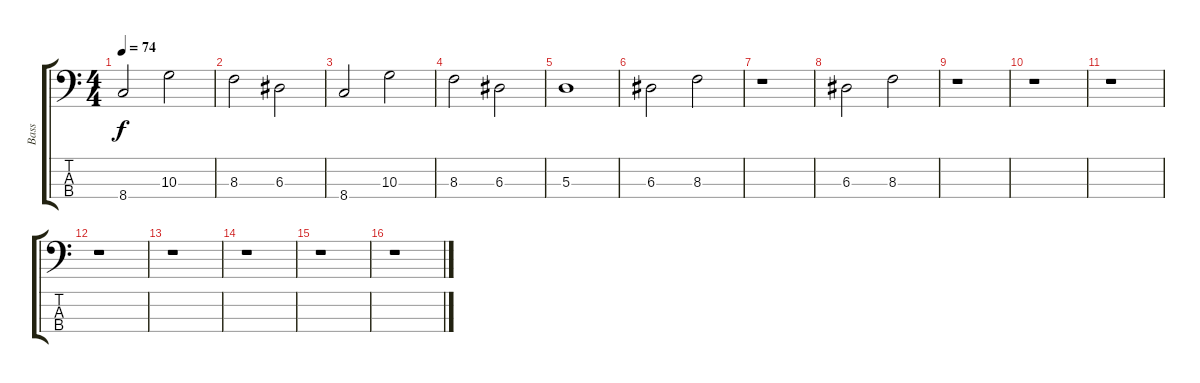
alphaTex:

\track ("Bass" "Bass") {instrument electricbassfinger}
\staff {score tabs}
\tuning (G2 D2 A1 E1) {hide}
\ts (4 4)
\tempo 74
\clef f4
\ks c
8.4.2{dy f} 10.3.2 |
8.3.2 6.3.2 |
8.4.2 10.3.2 |
8.3.2 6.3.2 |
5.3.1 |
6.3.2 8.3.2 |
r.1 |
6.3.2 8.3.2 |
r.1 |
r.1 |
r.1 |
r.1 |
r.1 |
r.1 |
r.1 |
r.1
